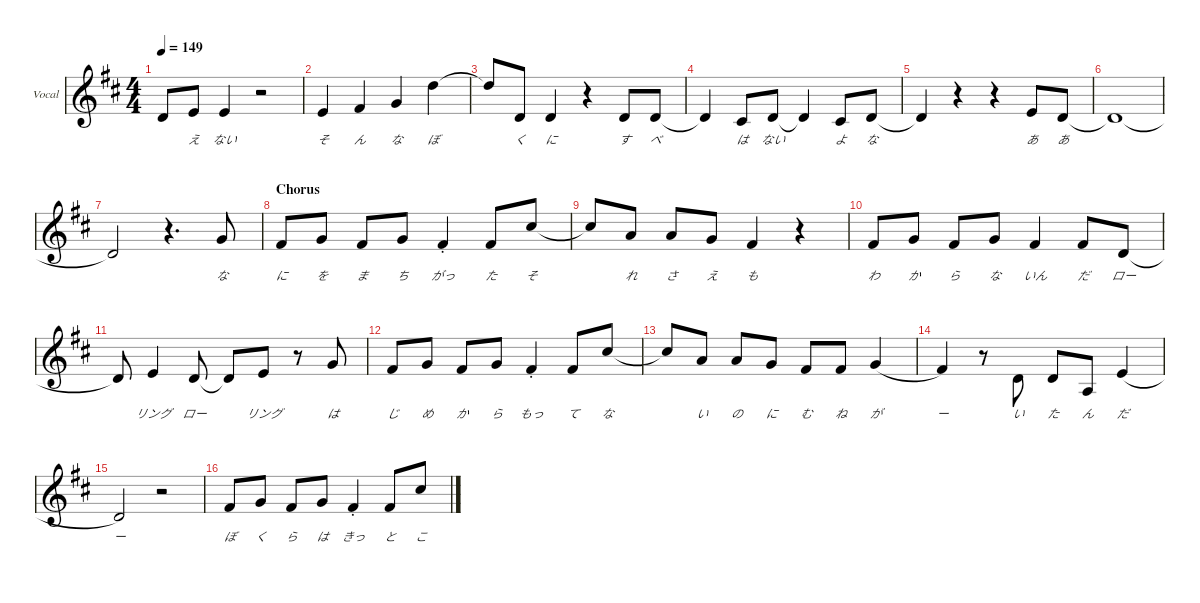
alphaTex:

\defaultSystemsLayout 4
\hideDynamics
\bracketExtendMode nobrackets
\firstSystemTrackNameOrientation horizontal
\track ("Vocal" "Vocal") {defaultSystemsLayout 4 mute instrument lead7fifths}
\staff {score}
\tuning (E4 B3 G3 D3 A2 E2)
\ts (4 4)
\tempo 149
\clef g2
\scale
0.235382
\ks d
3.2{t acc forcenatural}.8{dy f beam Up} 0.1{acc forcenatural}.8{lyrics (0 "え") lyrics (1 "") lyrics (2 "") lyrics (3 "") lyrics (4 "") beam Up} 0.1{acc forcenatural}.4{lyrics (0 "ない") lyrics (1 "") lyrics (2 "") lyrics (3 "") lyrics (4 "") beam Up} r.2{beam Down} |
\scale
0.290539 0.1{acc forcenatural}.4{lyrics (0 "そ") lyrics (1 "") lyrics (2 "") lyrics (3 "") lyrics (4 "") beam Up} 2.1{acc #}.4{lyrics (0 "ん") lyrics (1 "") lyrics (2 "") lyrics (3 "") lyrics (4 "") beam Up} 3.1{acc forcenatural}.4{lyrics (0 "な") lyrics (1 "") lyrics (2 "") lyrics (3 "") lyrics (4 "") beam Up} 10.1{acc forcenatural}.4{lyrics (0 "ぼ") lyrics (1 "") lyrics (2 "") lyrics (3 "") lyrics (4 "") beam Down} |
\scale
0.236487 10.1{t acc forcenatural}.8{beam Up} 3.2{acc forcenatural}.8{lyrics (0 "く") lyrics (1 "") lyrics (2 "") lyrics (3 "") lyrics (4 "") beam Up} 3.2{acc forcenatural}.4{lyrics (0 "に") lyrics (1 "") lyrics (2 "") lyrics (3 "") lyrics (4 "") beam Up} r.4{beam Down} 3.2{acc forcenatural}.8{lyrics (0 "す") lyrics (1 "") lyrics (2 "") lyrics (3 "") lyrics (4 "") beam Up} 3.2{acc forcenatural}.8{lyrics (0 "べ") lyrics (1 "") lyrics (2 "") lyrics (3 "") lyrics (4 "") beam Up} |
\scale
0.237592 3.2{t acc forcenatural}.4{beam Up} 2.2{acc #}.8{lyrics (0 "は") lyrics (1 "") lyrics (2 "") lyrics (3 "") lyrics (4 "") beam Up} 3.2{acc forcenatural}.8{lyrics (0 "ない") lyrics (1 "") lyrics (2 "") lyrics (3 "") lyrics (4 "") beam Up} 3.2{t acc forcenatural}.4{beam Up} 2.2{acc #}.8{lyrics (0 "よ") lyrics (1 "") lyrics (2 "") lyrics (3 "") lyrics (4 "") beam Up} 3.2{acc forcenatural}.8{lyrics (0 "な") lyrics (1 "") lyrics (2 "") lyrics (3 "") lyrics (4 "") beam Up} |
\scale
0.235382 3.2{t acc forcenatural}.4{beam Up} r.4{beam Down} r.4{beam Down} 0.1{acc forcenatural}.8{lyrics (0 "あ") lyrics (1 "") lyrics (2 "") lyrics (3 "") lyrics (4 "") beam Up} 3.2{acc forcenatural}.8{lyrics (0 "あ") lyrics (1 "") lyrics (2 "") lyrics (3 "") lyrics (4 "") beam Up} |
\scale
0.527027 3.2{t acc forcenatural}.1{beam Up} |
\scale
0.472973 3.2{t acc forcenatural}.2{beam Up} r.4{d beam Down} 3.1{acc forcenatural}.8{lyrics (0 "な") lyrics (1 "") lyrics (2 "") lyrics (3 "") lyrics (4 "") beam Up} |
\section ("" "Chorus")
\scale
0.29054 2.1{acc #}.8{lyrics (0 "に") lyrics (1 "") lyrics (2 "") lyrics (3 "") lyrics (4 "") beam Up} 3.1{acc forcenatural}.8{lyrics (0 "を") lyrics (1 "") lyrics (2 "") lyrics (3 "") lyrics (4 "") beam Up} 2.1{acc #}.8{lyrics (0 "ま") lyrics (1 "") lyrics (2 "") lyrics (3 "") lyrics (4 "") beam Up} 3.1{acc forcenatural}.8{lyrics (0 "ち") lyrics (1 "") lyrics (2 "") lyrics (3 "") lyrics (4 "") beam Up} 2.1{st acc #}.4{lyrics (0 "がっ") lyrics (1 "") lyrics (2 "") lyrics (3 "") lyrics (4 "") beam Up} 2.1{acc #}.8{lyrics (0 "た") lyrics (1 "") lyrics (2 "") lyrics (3 "") lyrics (4 "") beam Up} 9.1{acc #}.8{lyrics (0 "そ") lyrics (1 "") lyrics (2 "") lyrics (3 "") lyrics (4 "") beam Up} |
\scale
0.236488 9.1{t acc #}.8{beam Up} 5.1{acc forcenatural}.8{lyrics (0 "れ") lyrics (1 "") lyrics (2 "") lyrics (3 "") lyrics (4 "") beam Up} 5.1{acc forcenatural}.8{lyrics (0 "さ") lyrics (1 "") lyrics (2 "") lyrics (3 "") lyrics (4 "") beam Up} 3.1{acc forcenatural}.8{lyrics (0 "え") lyrics (1 "") lyrics (2 "") lyrics (3 "") lyrics (4 "") beam Up} 2.1{acc #}.4{lyrics (0 "も") lyrics (1 "") lyrics (2 "") lyrics (3 "") lyrics (4 "") beam Up} r.4{beam Down} |
\scale
0.237592 2.1{acc #}.8{lyrics (0 "わ") lyrics (1 "") lyrics (2 "") lyrics (3 "") lyrics (4 "") beam Up} 3.1{acc forcenatural}.8{lyrics (0 "か") lyrics (1 "") lyrics (2 "") lyrics (3 "") lyrics (4 "") beam Up} 2.1{acc #}.8{lyrics (0 "ら") lyrics (1 "") lyrics (2 "") lyrics (3 "") lyrics (4 "") beam Up} 3.1{acc forcenatural}.8{lyrics (0 "な") lyrics (1 "") lyrics (2 "") lyrics (3 "") lyrics (4 "") beam Up} 2.1{acc #}.4{lyrics (0 "いん") lyrics (1 "") lyrics (2 "") lyrics (3 "") lyrics (4 "") beam Up} 2.1{acc #}.8{lyrics (0 "だ") lyrics (1 "") lyrics (2 "") lyrics (3 "") lyrics (4 "") beam Up} 3.2{acc forcenatural}.8{lyrics (0 "ロー") lyrics (1 "") lyrics (2 "") lyrics (3 "") lyrics (4 "") beam Up} |
\scale
0.235381 3.2{t acc forcenatural}.8{beam Up} 0.1{acc forcenatural}.4{lyrics (0 "リング") lyrics (1 "") lyrics (2 "") lyrics (3 "") lyrics (4 "") beam Up} 3.2{acc forcenatural}.8{lyrics (0 "ロー") lyrics (1 "") lyrics (2 "") lyrics (3 "") lyrics (4 "") beam Up} 3.2{t acc forcenatural}.8{beam Up} 0.1{acc forcenatural}.8{lyrics (0 "リング") lyrics (1 "") lyrics (2 "") lyrics (3 "") lyrics (4 "") beam Up} r.8{beam Up} 3.1{acc forcenatural}.8{lyrics (0 "は") lyrics (1 "") lyrics (2 "") lyrics (3 "") lyrics (4 "") beam Up} |
\scale
0.290539 2.1{acc #}.8{lyrics (0 "じ") lyrics (1 "") lyrics (2 "") lyrics (3 "") lyrics (4 "") beam Up} 3.1{acc forcenatural}.8{lyrics (0 "め") lyrics (1 "") lyrics (2 "") lyrics (3 "") lyrics (4 "") beam Up} 2.1{acc #}.8{lyrics (0 "か") lyrics (1 "") lyrics (2 "") lyrics (3 "") lyrics (4 "") beam Up} 3.1{acc forcenatural}.8{lyrics (0 "ら") lyrics (1 "") lyrics (2 "") lyrics (3 "") lyrics (4 "") beam Up} 2.1{st acc #}.4{lyrics (0 "もっ") lyrics (1 "") lyrics (2 "") lyrics (3 "") lyrics (4 "") beam Up} 2.1{acc #}.8{lyrics (0 "て") lyrics (1 "") lyrics (2 "") lyrics (3 "") lyrics (4 "") beam Up} 9.1{acc #}.8{lyrics (0 "な") lyrics (1 "") lyrics (2 "") lyrics (3 "") lyrics (4 "") beam Up} |
\scale
0.236488 9.1{t acc #}.8{beam Up} 5.1{acc forcenatural}.8{lyrics (0 "い") lyrics (1 "") lyrics (2 "") lyrics (3 "") lyrics (4 "") beam Up} 5.1{acc forcenatural}.8{lyrics (0 "の") lyrics (1 "") lyrics (2 "") lyrics (3 "") lyrics (4 "") beam Up} 3.1{acc forcenatural}.8{lyrics (0 "に") lyrics (1 "") lyrics (2 "") lyrics (3 "") lyrics (4 "") beam Up} 2.1{acc #}.8{lyrics (0 "む") lyrics (1 "") lyrics (2 "") lyrics (3 "") lyrics (4 "") beam Up} 2.1{acc #}.8{lyrics (0 "ね") lyrics (1 "") lyrics (2 "") lyrics (3 "") lyrics (4 "") beam Up} 3.1{acc forcenatural}.4{lyrics (0 "が") lyrics (1 "") lyrics (2 "") lyrics (3 "") lyrics (4 "") legatoorigin beam Up} |
\scale
0.237591 2.1{acc #}.4{lyrics (0 "ー") lyrics (1 "") lyrics (2 "") lyrics (3 "") lyrics (4 "") beam Up} r.8{beam Down} 3.2{acc forcenatural}.8{lyrics (0 "い") lyrics (1 "") lyrics (2 "") lyrics (3 "") lyrics (4 "") beam Up} 3.2{acc forcenatural}.8{lyrics (0 "た") lyrics (1 "") lyrics (2 "") lyrics (3 "") lyrics (4 "") beam Up} 2.3{acc forcenatural}.8{lyrics (0 "ん") lyrics (1 "") lyrics (2 "") lyrics (3 "") lyrics (4 "") beam Up} 0.1{acc forcenatural}.4{lyrics (0 "だ") lyrics (1 "") lyrics (2 "") lyrics (3 "") lyrics (4 "") legatoorigin beam Up} |
\scale
0.235382 3.2{acc forcenatural}.2{lyrics (0 "ー") lyrics (1 "") lyrics (2 "") lyrics (3 "") lyrics (4 "") beam Up} r.2{beam Down} |
\scale
0.290539 2.1{acc #}.8{lyrics (0 "ぼ") lyrics (1 "") lyrics (2 "") lyrics (3 "") lyrics (4 "") beam Up} 3.1{acc forcenatural}.8{lyrics (0 "く") lyrics (1 "") lyrics (2 "") lyrics (3 "") lyrics (4 "") beam Up} 2.1{acc #}.8{lyrics (0 "ら") lyrics (1 "") lyrics (2 "") lyrics (3 "") lyrics (4 "") beam Up} 3.1{acc forcenatural}.8{lyrics (0 "は") lyrics (1 "") lyrics (2 "") lyrics (3 "") lyrics (4 "") beam Up} 2.1{st acc #}.4{lyrics (0 "きっ") lyrics (1 "") lyrics (2 "") lyrics (3 "") lyrics (4 "") beam Up} 2.1{acc #}.8{lyrics (0 "と") lyrics (1 "") lyrics (2 "") lyrics (3 "") lyrics (4 "") beam Up} 9.1{acc #}.8{lyrics (0 "こ") lyrics (1 "") lyrics (2 "") lyrics (3 "") lyrics (4 "") beam Up}
